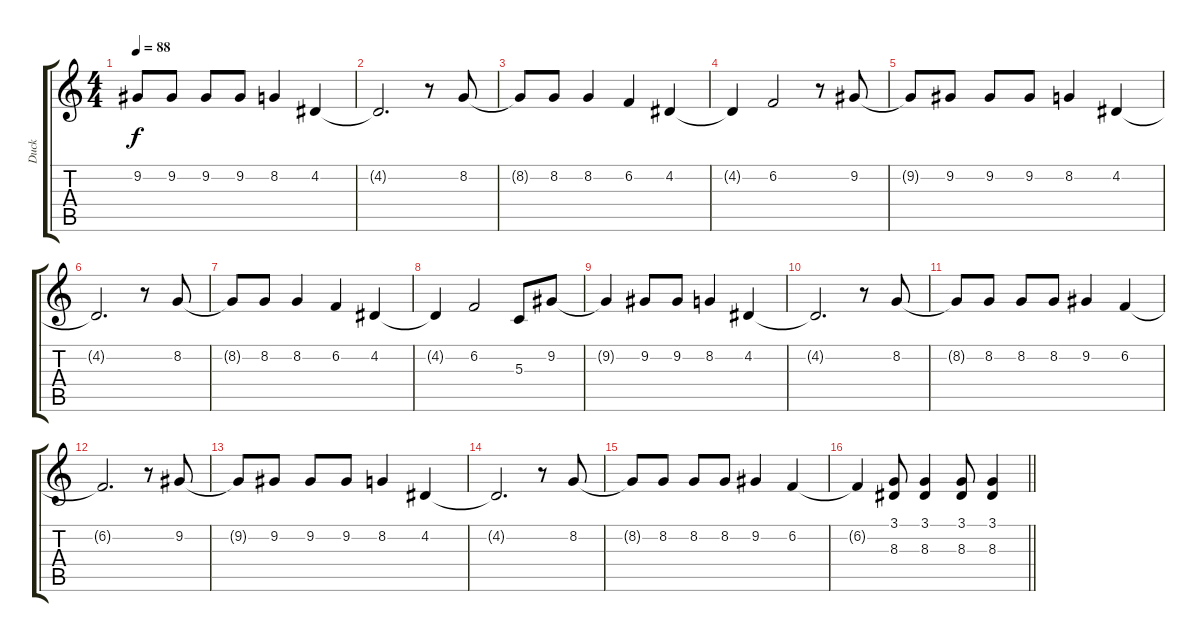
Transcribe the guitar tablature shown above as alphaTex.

\track ("Duck" "Duck") {solo instrument acousticgrandpiano}
\staff {score tabs}
\tuning (E4 B3 G3 D3 A2 E2) {hide}
\ts (4 4)
\tempo 88
\clef g2
\ks c
9.2{t}.8{dy f} 9.2.8 9.2.8 9.2.8 8.2.4 4.2.4 |
4.2{t}.2{d} r.8 8.2.8 |
8.2{t}.8 8.2.8 8.2.4 6.2.4 4.2.4 |
4.2{t}.4 6.2.2 r.8 9.2.8 |
9.2{t}.8 9.2.8 9.2.8 9.2.8 8.2.4 4.2.4 |
4.2{t}.2{d} r.8 8.2.8 |
8.2{t}.8 8.2.8 8.2.4 6.2.4 4.2.4 |
4.2{t}.4 6.2.2 5.3.8 9.2.8 |
9.2{t}.4 9.2.8 9.2.8 8.2.4 4.2.4 |
4.2{t}.2{d} r.8 8.2.8 |
8.2{t}.8 8.2.8 8.2.8 8.2.8 9.2.4 6.2.4 |
6.2{t}.2{d} r.8 9.2.8 |
9.2{t}.8 9.2.8 9.2.8 9.2.8 8.2.4 4.2.4 |
4.2{t}.2{d} r.8 8.2.8 |
8.2{t}.8 8.2.8 8.2.8 8.2.8 9.2.4 6.2.4 |
\barLineRight lightlight
6.2{t}.4 (3.1 8.3).8 (3.1 8.3).4 (3.1 8.3).8 (3.1 8.3).4
